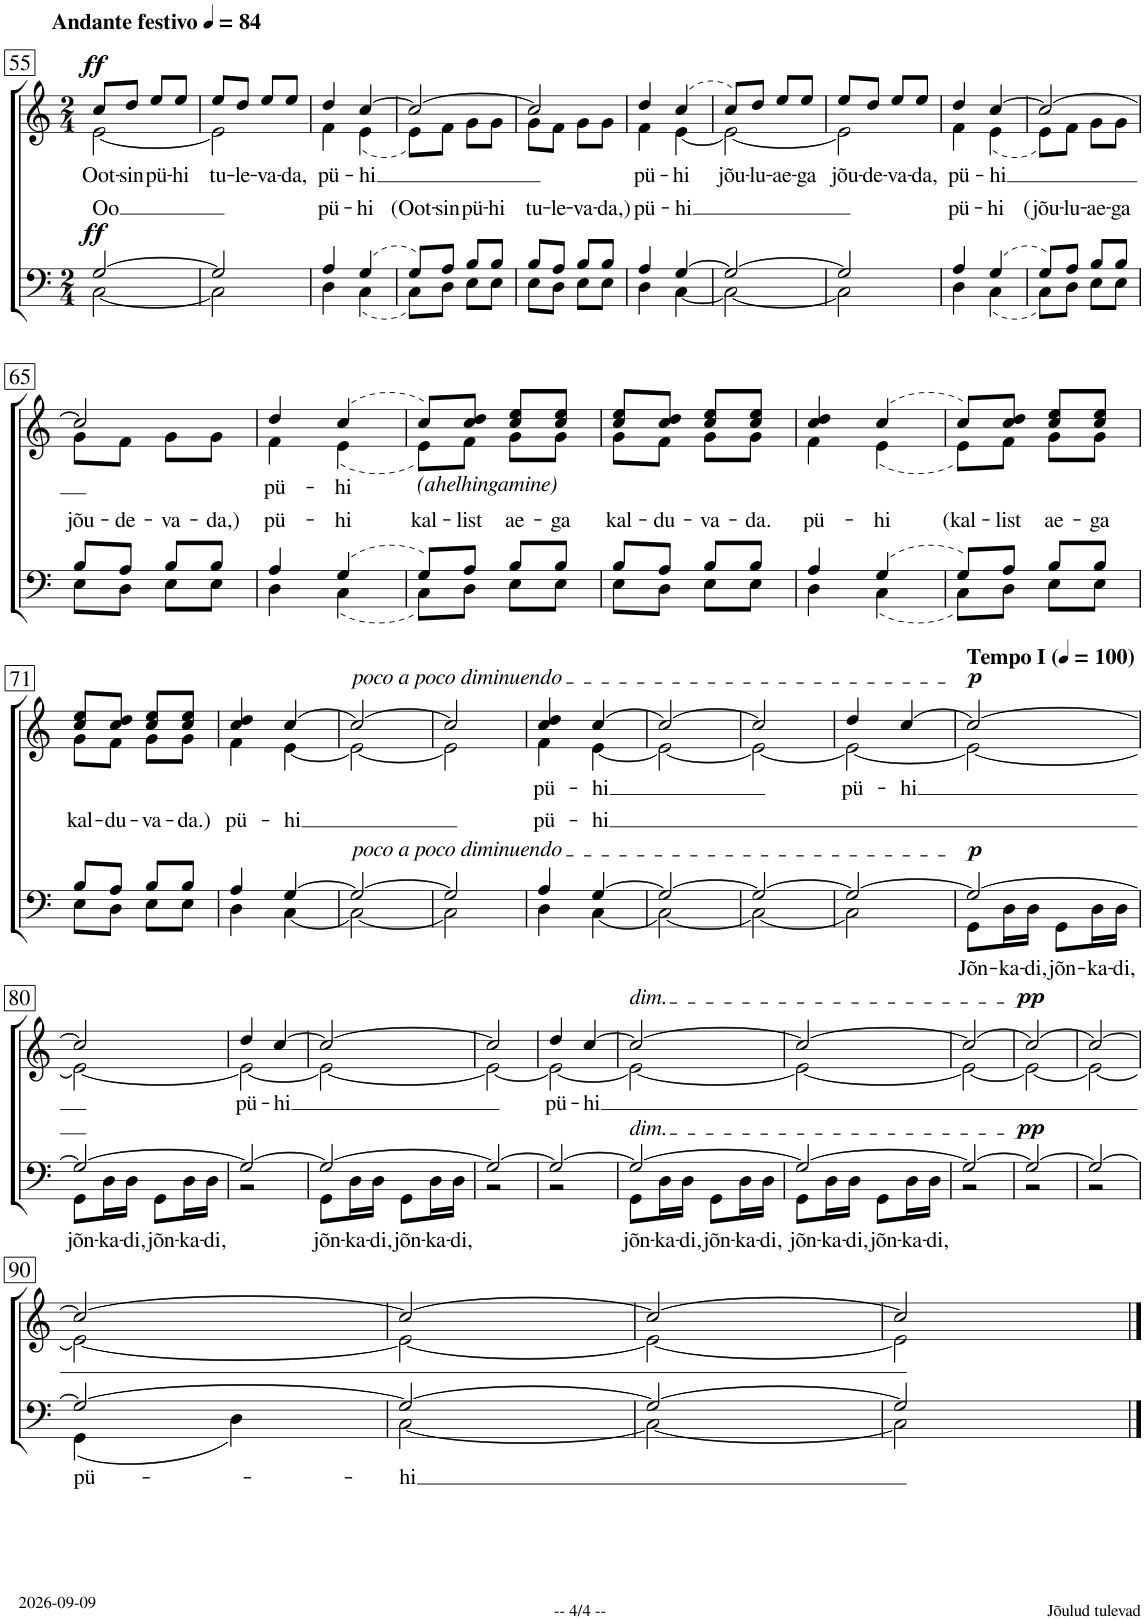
**kern	**text	**dynam	**kern	**text	**dynam
*part2	*part2	*part2	*part1	*part1	*part1
*staff2	*staff2	*staff2	*staff1	*staff1	*staff1
*I"T B	*	*	*I"S A	*	*
!!LO:PB:g=z
*clefF4	*	*	*clefG2	*	*
*k[]	*	*	*k[]	*	*
*M2/4	*	*	*M2/4	*	*
*MM84	*	*	*MM84	*	*
=55	=55	=55	=55	=55	=55
!	!	!	!LO:TX:a:B:t=Andante festivo	!	!
!	!LO:LY:a	!LO:DY:a	!	!LO:LY:b	!LO:DY:a
*^	*	*	*^	*	*
[2G/	[2C\	Oo	ff	8cc/L	[2e\	Oot-	ff
!	!	!	!	!	!	!LO:LY:b	!
.	.	.	.	8dd/J	.	-sin	.
!	!	!	!	!	!	!LO:LY:b	!
.	.	.	.	8ee/L	.	pü-	.
!	!	!	!	!	!	!LO:LY:b	!
.	.	.	.	8ee/J	.	-hi	.
=56	=56	=56	=56	=56	=56	=56	=56
!	!	!	!	!	!	!LO:LY:b	!
2G/]	2C\]	.	.	8ee/L	2e\]	tu-	.
!	!	!	!	!	!	!LO:LY:b	!
.	.	.	.	8dd/J	.	-le-	.
!	!	!	!	!	!	!LO:LY:b	!
.	.	.	.	8ee/L	.	-va-	.
!	!	!	!	!	!	!LO:LY:b	!
.	.	.	.	8ee/J	.	-da,	.
=57	=57	=57	=57	=57	=57	=57	=57
!	!	!LO:LY:a	!	!	!	!LO:LY:b	!
4A/	4D\	pü-	.	4dd/	4f\	pü-	.
!	!	!LO:LY:a	!	!	!	!LO:LY:b	!
(4G/	(4C\	-hi	.	[4cc/	(4e\	-hi	.
=58	=58	=58	=58	=58	=58	=58	=58
!	!	!LO:LY:a	!	!	!	!	!
8G/L)	8C\L)	(Oot-	.	2cc/_	8e\L)	.	.
!	!	!LO:LY:a	!	!	!	!	!
8A/J	8D\J	-sin	.	.	8f\J	.	.
!	!	!LO:LY:a	!	!	!	!	!
8B/L	8E\L	pü-	.	.	8g\L	.	.
!	!	!LO:LY:a	!	!	!	!	!
8B/J	8E\J	-hi	.	.	8g\J	.	.
=59	=59	=59	=59	=59	=59	=59	=59
!	!	!LO:LY:a	!	!	!	!	!
8B/L	8E\L	tu-	.	2cc/]	8g\L	.	.
!	!	!LO:LY:a	!	!	!	!	!
8A/J	8D\J	-le-	.	.	8f\J	.	.
!	!	!LO:LY:a	!	!	!	!	!
8B/L	8E\L	-va-	.	.	8g\L	.	.
!	!	!LO:LY:a	!	!	!	!	!
8B/J	8E\J	-da,)	.	.	8g\J	.	.
=60	=60	=60	=60	=60	=60	=60	=60
!	!	!LO:LY:a	!	!	!	!LO:LY:b	!
4A/	4D\	pü-	.	4dd/	4f\	pü-	.
!	!	!LO:LY:a	!	!	!	!LO:LY:b	!
[4G/	[4C\	-hi	.	(4cc/	[4e\	-hi	.
=61	=61	=61	=61	=61	=61	=61	=61
!	!	!	!	!	!	!LO:LY:b	!
2G/_	2C\_	.	.	8cc/L)	2e\_	jõu-	.
!	!	!	!	!	!	!LO:LY:b	!
.	.	.	.	8dd/J	.	-lu-	.
!	!	!	!	!	!	!LO:LY:b	!
.	.	.	.	8ee/L	.	-ae-	.
!	!	!	!	!	!	!LO:LY:b	!
.	.	.	.	8ee/J	.	-ga	.
=62	=62	=62	=62	=62	=62	=62	=62
!	!	!	!	!	!	!LO:LY:b	!
2G/]	2C\]	.	.	8ee/L	2e\]	jõu-	.
!	!	!	!	!	!	!LO:LY:b	!
.	.	.	.	8dd/J	.	-de-	.
!	!	!	!	!	!	!LO:LY:b	!
.	.	.	.	8ee/L	.	-va-	.
!	!	!	!	!	!	!LO:LY:b	!
.	.	.	.	8ee/J	.	-da,	.
=63	=63	=63	=63	=63	=63	=63	=63
!	!	!LO:LY:a	!	!	!	!LO:LY:b	!
4A/	4D\	pü-	.	4dd/	4f\	pü-	.
!	!	!LO:LY:a	!	!	!	!LO:LY:b	!
(4G/	(4C\	-hi	.	[4cc/	(4e\	-hi	.
=64	=64	=64	=64	=64	=64	=64	=64
!	!	!LO:LY:a	!	!	!	!	!
8G/L)	8C\L)	(jõu-	.	2cc/_	8e\L)	.	.
!	!	!LO:LY:a	!	!	!	!	!
8A/J	8D\J	-lu-	.	.	8f\J	.	.
!	!	!LO:LY:a	!	!	!	!	!
8B/L	8E\L	-ae-	.	.	8g\L	.	.
!	!	!LO:LY:a	!	!	!	!	!
8B/J	8E\J	-ga	.	.	8g\J	.	.
!!LO:LB:g=z	!!
=65	=65	=65	=65	=65	=65	=65	=65
!	!	!LO:LY:a	!	!	!	!	!
8B/L	8E\L	jõu-	.	2cc/]	8g\L	.	.
!	!	!LO:LY:a	!	!	!	!	!
8A/J	8D\J	-de-	.	.	8f\J	.	.
!	!	!LO:LY:a	!	!	!	!	!
8B/L	8E\L	-va-	.	.	8g\L	.	.
!	!	!LO:LY:a	!	!	!	!	!
8B/J	8E\J	-da,)	.	.	8g\J	.	.
=66	=66	=66	=66	=66	=66	=66	=66
!	!	!LO:LY:a	!	!	!	!LO:LY:b	!
4A/	4D\	pü-	.	4dd/	4f\	pü-	.
!	!	!LO:LY:a	!	!	!	!LO:LY:b	!
(4G/	(4C\	-hi	.	(4cc/	(4e\	-hi	.
=67	=67	=67	=67	=67	=67	=67	=67
!	!	!	!	!LO:TX:b:i:t=(ahelhingamine)	!	!	!
!	!	!LO:LY:a	!	!	!	!	!
8G/L)	8C\L)	kal-	.	8cc/L)	8e\L)	.	.
!	!	!LO:LY:a	!	!	!	!	!
8A/J	8D\J	-list	.	8cc/ 8dd/J	8f\J	.	.
!	!	!LO:LY:a	!	!	!	!	!
8B/L	8E\L	ae-	.	8cc/ 8ee/L	8g\L	.	.
!	!	!LO:LY:a	!	!	!	!	!
8B/J	8E\J	-ga	.	8cc/ 8ee/J	8g\J	.	.
=68	=68	=68	=68	=68	=68	=68	=68
!	!	!LO:LY:a	!	!	!	!	!
8B/L	8E\L	kal-	.	8cc/ 8ee/L	8g\L	.	.
!	!	!LO:LY:a	!	!	!	!	!
8A/J	8D\J	-du-	.	8cc/ 8dd/J	8f\J	.	.
!	!	!LO:LY:a	!	!	!	!	!
8B/L	8E\L	-va-	.	8cc/ 8ee/L	8g\L	.	.
!	!	!LO:LY:a	!	!	!	!	!
8B/J	8E\J	-da.	.	8cc/ 8ee/J	8g\J	.	.
=69	=69	=69	=69	=69	=69	=69	=69
!	!	!LO:LY:a	!	!	!	!	!
4A/	4D\	pü-	.	4cc/ 4dd/	4f\	.	.
!	!	!LO:LY:a	!	!	!	!	!
(4G/	(4C\	-hi	.	(4cc/	(4e\	.	.
=70	=70	=70	=70	=70	=70	=70	=70
!	!	!LO:LY:a	!	!	!	!	!
8G/L)	8C\L)	(kal-	.	8cc/L)	8e\L)	.	.
!	!	!LO:LY:a	!	!	!	!	!
8A/J	8D\J	-list	.	8cc/ 8dd/J	8f\J	.	.
!	!	!LO:LY:a	!	!	!	!	!
8B/L	8E\L	ae-	.	8cc/ 8ee/L	8g\L	.	.
!	!	!LO:LY:a	!	!	!	!	!
8B/J	8E\J	-ga	.	8cc/ 8ee/J	8g\J	.	.
!!LO:LB:g=z	!!
=71	=71	=71	=71	=71	=71	=71	=71
!	!	!LO:LY:a	!	!	!	!	!
8B/L	8E\L	kal-	.	8cc/ 8ee/L	8g\L	.	.
!	!	!LO:LY:a	!	!	!	!	!
8A/J	8D\J	-du-	.	8cc/ 8dd/J	8f\J	.	.
!	!	!LO:LY:a	!	!	!	!	!
8B/L	8E\L	-va-	.	8cc/ 8ee/L	8g\L	.	.
!	!	!LO:LY:a	!	!	!	!	!
8B/J	8E\J	-da.)	.	8cc/ 8ee/J	8g\J	.	.
=72	=72	=72	=72	=72	=72	=72	=72
!	!	!LO:LY:a	!	!	!	!	!
4A/	4D\	pü-	.	4cc/ 4dd/	4f\	.	.
!	!	!LO:LY:a	!	!	!	!	!
[4G/	[4C\	-hi	.	[4cc/	[4e\	.	.
=73	=73	=73	=73	=73	=73	=73	=73
!	!	!	!	!LO:TX:a:i:t=poco a poco diminuendo	!	!	!
!LO:TX:a:i:t=poco a poco diminuendo	!	!	!	!	!	!	!
2G/_	2C\_	.	.	2cc/_	2e\_	.	.
=74	=74	=74	=74	=74	=74	=74	=74
2G/]	2C\]	.	.	2cc/]	2e\]	.	.
=75	=75	=75	=75	=75	=75	=75	=75
!	!	!LO:LY:a	!	!	!	!LO:LY:b	!
4A/	4D\	pü-	.	4cc/ 4dd/	4f\	pü-	.
!	!	!LO:LY:a	!	!	!	!LO:LY:b	!
[4G/	[4C\	-hi	.	[4cc/	[4e\	-hi	.
=76	=76	=76	=76	=76	=76	=76	=76
2G/_	2C\_	.	.	2cc/_	2e\_	.	.
=77	=77	=77	=77	=77	=77	=77	=77
2G/_	2C\_	.	.	2cc/]	2e\_	.	.
=78	=78	=78	=78	=78	=78	=78	=78
!	!	!	!	!	!	!LO:LY:b	!
2G/_	2C\]	.	.	4dd/	2e\_	pü-	.
!	!	!	!	!	!	!LO:LY:b	!
.	.	.	.	[4cc/	.	-hi	.
=79	=79	=79	=79	=79	=79	=79	=79
*	*	*	*	*MM100	*	*	*
!	!	!	!	!LO:TX:a:B:t=Tempo I	!	!	!
!	!	!LO:LY:b	!LO:DY:a	!	!	!	!LO:DY:a
2G/_	8GG\L	Jõn-	p	2cc/_	2e\_	.	p
!	!	!LO:LY:b	!	!	!	!	!
.	16D\L	-ka-	.	.	.	.	.
!	!	!LO:LY:b	!	!	!	!	!
.	16D\JJ	-di,	.	.	.	.	.
!	!	!LO:LY:b	!	!	!	!	!
.	8GG\L	jõn-	.	.	.	.	.
!	!	!LO:LY:b	!	!	!	!	!
.	16D\L	-ka-	.	.	.	.	.
!	!	!LO:LY:b	!	!	!	!	!
.	16D\JJ	-di,	.	.	.	.	.
!!LO:LB:g=z	!!
=80	=80	=80	=80	=80	=80	=80	=80
!	!	!LO:LY:b	!	!	!	!	!
2G/_	8GG\L	jõn-	.	2cc/]	2e\_	.	.
!	!	!LO:LY:b	!	!	!	!	!
.	16D\L	-ka-	.	.	.	.	.
!	!	!LO:LY:b	!	!	!	!	!
.	16D\JJ	-di,	.	.	.	.	.
!	!	!LO:LY:b	!	!	!	!	!
.	8GG\L	jõn-	.	.	.	.	.
!	!	!LO:LY:b	!	!	!	!	!
.	16D\L	-ka-	.	.	.	.	.
!	!	!LO:LY:b	!	!	!	!	!
.	16D\JJ	-di,	.	.	.	.	.
=81	=81	=81	=81	=81	=81	=81	=81
!	!	!	!	!	!	!LO:LY:b	!
2G/_	2r	.	.	4dd/	2e\_	pü-	.
!	!	!	!	!	!	!LO:LY:b	!
.	.	.	.	[4cc/	.	-hi	.
=82	=82	=82	=82	=82	=82	=82	=82
!	!	!LO:LY:b	!	!	!	!	!
2G/_	8GG\L	jõn-	.	2cc/_	2e\_	.	.
!	!	!LO:LY:b	!	!	!	!	!
.	16D\L	-ka-	.	.	.	.	.
!	!	!LO:LY:b	!	!	!	!	!
.	16D\JJ	-di,	.	.	.	.	.
!	!	!LO:LY:b	!	!	!	!	!
.	8GG\L	jõn-	.	.	.	.	.
!	!	!LO:LY:b	!	!	!	!	!
.	16D\L	-ka-	.	.	.	.	.
!	!	!LO:LY:b	!	!	!	!	!
.	16D\JJ	-di,	.	.	.	.	.
=83	=83	=83	=83	=83	=83	=83	=83
2G/_	2r	.	.	2cc/]	2e\_	.	.
=84	=84	=84	=84	=84	=84	=84	=84
!	!	!	!	!	!	!LO:LY:b	!
2G/_	2r	.	.	4dd/	2e\_	pü-	.
!	!	!	!	!	!	!LO:LY:b	!
.	.	.	.	[4cc/	.	-hi	.
=85	=85	=85	=85	=85	=85	=85	=85
!	!	!	!	!LO:TX:a:i:t=dim.	!	!	!
!LO:TX:a:i:t=dim.	!	!	!	!	!	!	!
!	!	!LO:LY:b	!	!	!	!	!
2G/_	8GG\L	jõn-	.	2cc/_	2e\_	.	.
!	!	!LO:LY:b	!	!	!	!	!
.	16D\L	-ka-	.	.	.	.	.
!	!	!LO:LY:b	!	!	!	!	!
.	16D\JJ	-di,	.	.	.	.	.
!	!	!LO:LY:b	!	!	!	!	!
.	8GG\L	jõn-	.	.	.	.	.
!	!	!LO:LY:b	!	!	!	!	!
.	16D\L	-ka-	.	.	.	.	.
!	!	!LO:LY:b	!	!	!	!	!
.	16D\JJ	-di,	.	.	.	.	.
=86	=86	=86	=86	=86	=86	=86	=86
!	!	!LO:LY:b	!	!	!	!	!
2G/_	8GG\L	jõn-	.	2cc/_	2e\_	.	.
!	!	!LO:LY:b	!	!	!	!	!
.	16D\L	-ka-	.	.	.	.	.
!	!	!LO:LY:b	!	!	!	!	!
.	16D\JJ	-di,	.	.	.	.	.
!	!	!LO:LY:b	!	!	!	!	!
.	8GG\L	jõn-	.	.	.	.	.
!	!	!LO:LY:b	!	!	!	!	!
.	16D\L	-ka-	.	.	.	.	.
!	!	!LO:LY:b	!	!	!	!	!
.	16D\JJ	-di,	.	.	.	.	.
=87	=87	=87	=87	=87	=87	=87	=87
2G/_	2r	.	.	2cc/_	2e\_	.	.
=88	=88	=88	=88	=88	=88	=88	=88
!	!	!	!LO:DY:a	!	!	!	!LO:DY:a
2G/_	2r	.	pp	2cc/_	2e\_	.	pp
=89	=89	=89	=89	=89	=89	=89	=89
2G/_	2r	.	.	2cc/_	2e\_	.	.
!!LO:LB:g=z	!!
=90	=90	=90	=90	=90	=90	=90	=90
!	!	!LO:LY:b	!	!	!	!	!
2G/_	(4GG\	pü-	.	2cc/_	2e\_	.	.
.	4D\)	.	.	.	.	.	.
=91	=91	=91	=91	=91	=91	=91	=91
!	!	!LO:LY:b	!	!	!	!	!
2G/_	[2C\	-hi	.	2cc/_	2e\_	.	.
=92	=92	=92	=92	=92	=92	=92	=92
2G/_	2C\_	.	.	2cc/_	2e\_	.	.
=93	=93	=93	=93	=93	=93	=93	=93
2G/]	2C\]	.	.	2cc/]	2e\]	.	.
*v	*v	*	*	*	*	*	*
*	*	*	*v	*v	*	*
==	==	==	==	==	==
*-	*-	*-	*-	*-	*-
